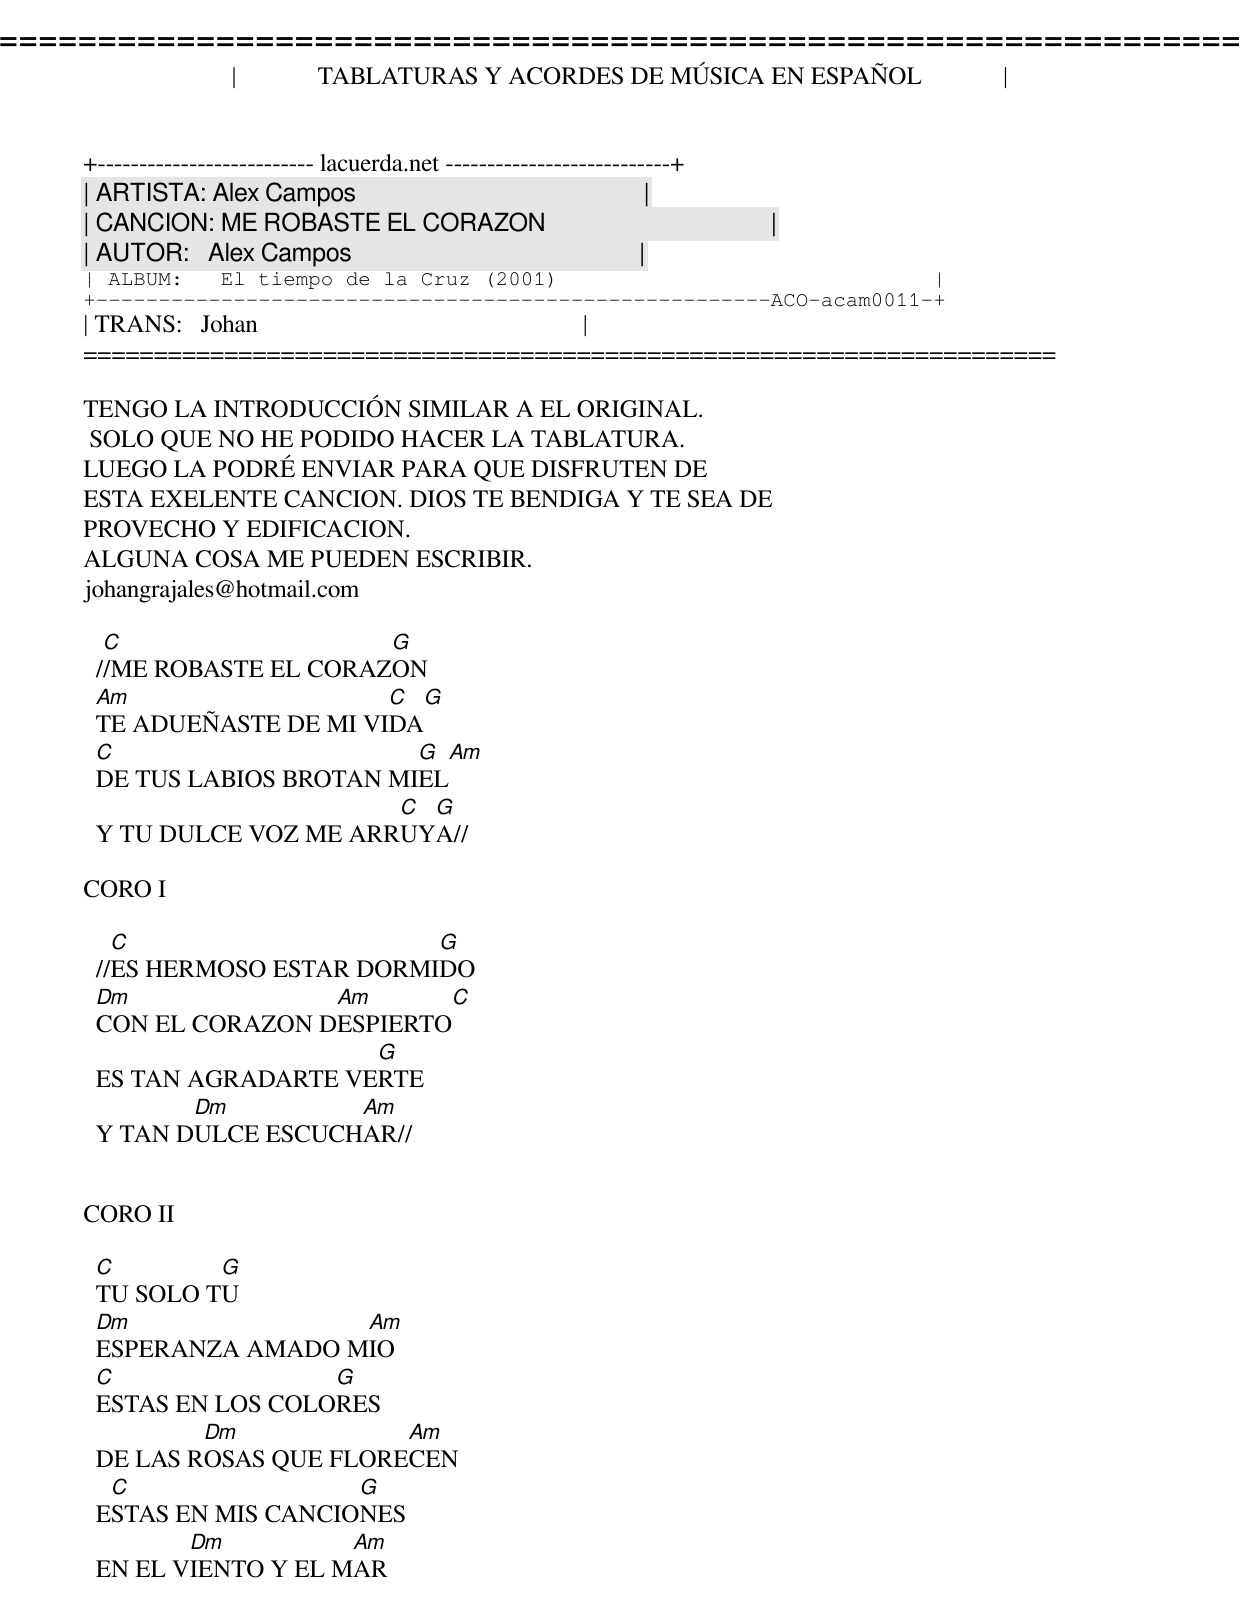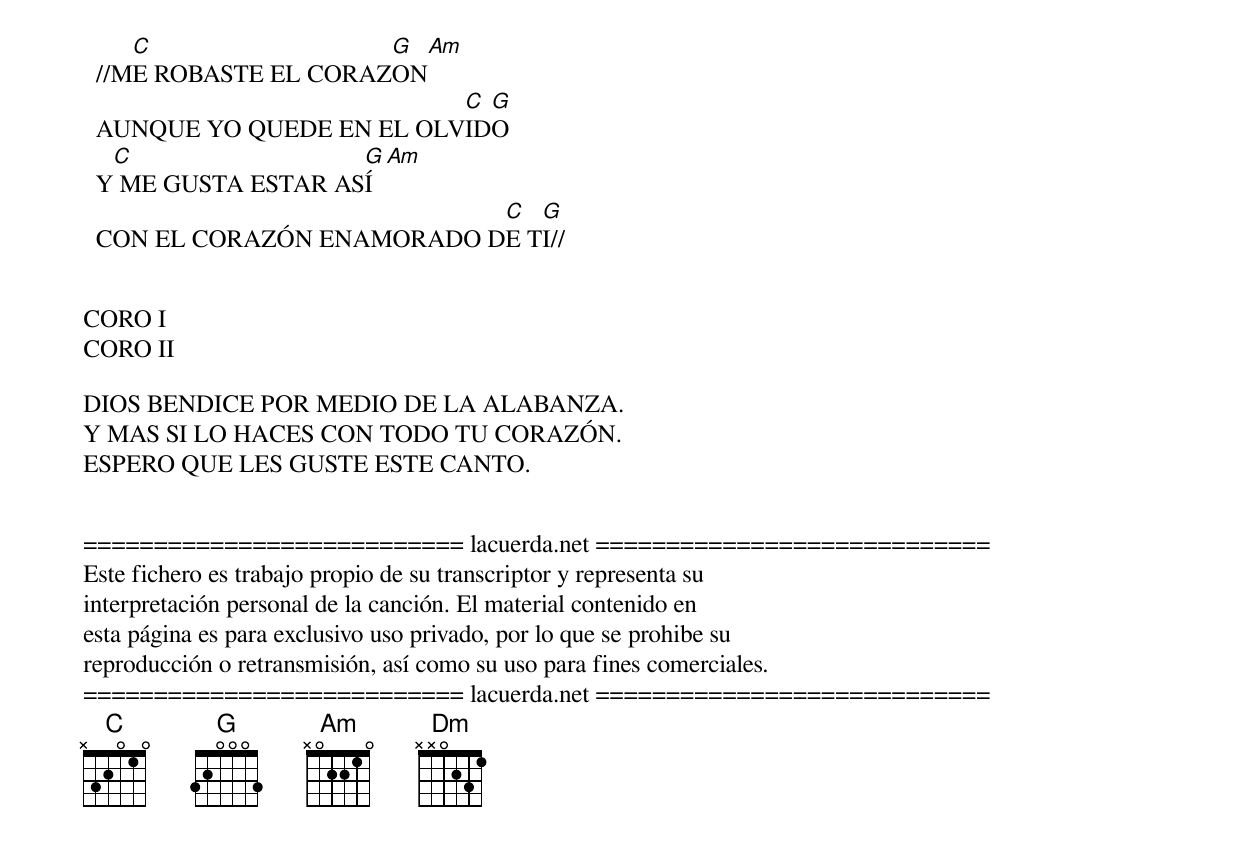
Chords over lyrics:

=====================================================================
|             TABLATURAS Y ACORDES DE MÚSICA EN ESPAÑOL             |
+-------------------------- lacuerda.net ---------------------------+
| ARTISTA: Alex Campos                                              |
| CANCION: ME ROBASTE EL CORAZON                                    |
| AUTOR:   Alex Campos                                              |
| ALBUM:   El tiempo de la Cruz (2001)                              |
+------------------------------------------------------ACO-acam0011-+
| TRANS:   Johan                                                    |
=====================================================================

TENGO LA INTRODUCCIÓN SIMILAR A EL ORIGINAL.
 SOLO QUE NO HE PODIDO HACER LA TABLATURA.
LUEGO LA PODRÉ ENVIAR PARA QUE DISFRUTEN DE
ESTA EXELENTE CANCION. DIOS TE BENDIGA Y TE SEA DE
PROVECHO Y EDIFICACION.
ALGUNA COSA ME PUEDEN ESCRIBIR.
johangrajales@hotmail.com

   C                   G
  //ME ROBASTE EL CORAZON
  Am                   C G
  TE ADUEÑASTE DE MI VIDA
  C                      G   Am
  DE TUS LABIOS BROTAN MIEL
                       C G
  Y TU DULCE VOZ ME ARRUYA//

CORO I

    C                     G
  //ES HERMOSO ESTAR DORMIDO
  Dm              Am        C
  CON EL CORAZON DESPIERTO
                     G
  ES TAN AGRADARTE VERTE
         Dm         Am
  Y TAN DULCE ESCUCHAR//


CORO II

  C        G
  TU SOLO TU
  Dm               Am
  ESPERANZA AMADO MIO
  C                G
  ESTAS EN LOS COLORES
          Dm            Am
  DE LAS ROSAS QUE FLORECEN
   C                 G
  ESTAS EN MIS CANCIONES
         Dm          Am
  EN EL VIENTO Y EL MAR


     C                 G   Am
  //ME ROBASTE EL CORAZON
                           C G
  AUNQUE YO QUEDE EN EL OLVIDO
   C                 G Am
  Y ME GUSTA ESTAR ASÍ
                            C  G
  CON EL CORAZÓN ENAMORADO DE TI//


CORO I
CORO II

DIOS BENDICE POR MEDIO DE LA ALABANZA.
Y MAS SI LO HACES CON TODO TU CORAZÓN.
ESPERO QUE LES GUSTE ESTE CANTO.


=========================== lacuerda.net ============================
Este fichero es trabajo propio de su transcriptor y representa su
interpretación personal de la canción. El material contenido en
esta página es para exclusivo uso privado, por lo que se prohibe su
reproducción o retransmisión, así como su uso para fines comerciales.
=========================== lacuerda.net ============================
